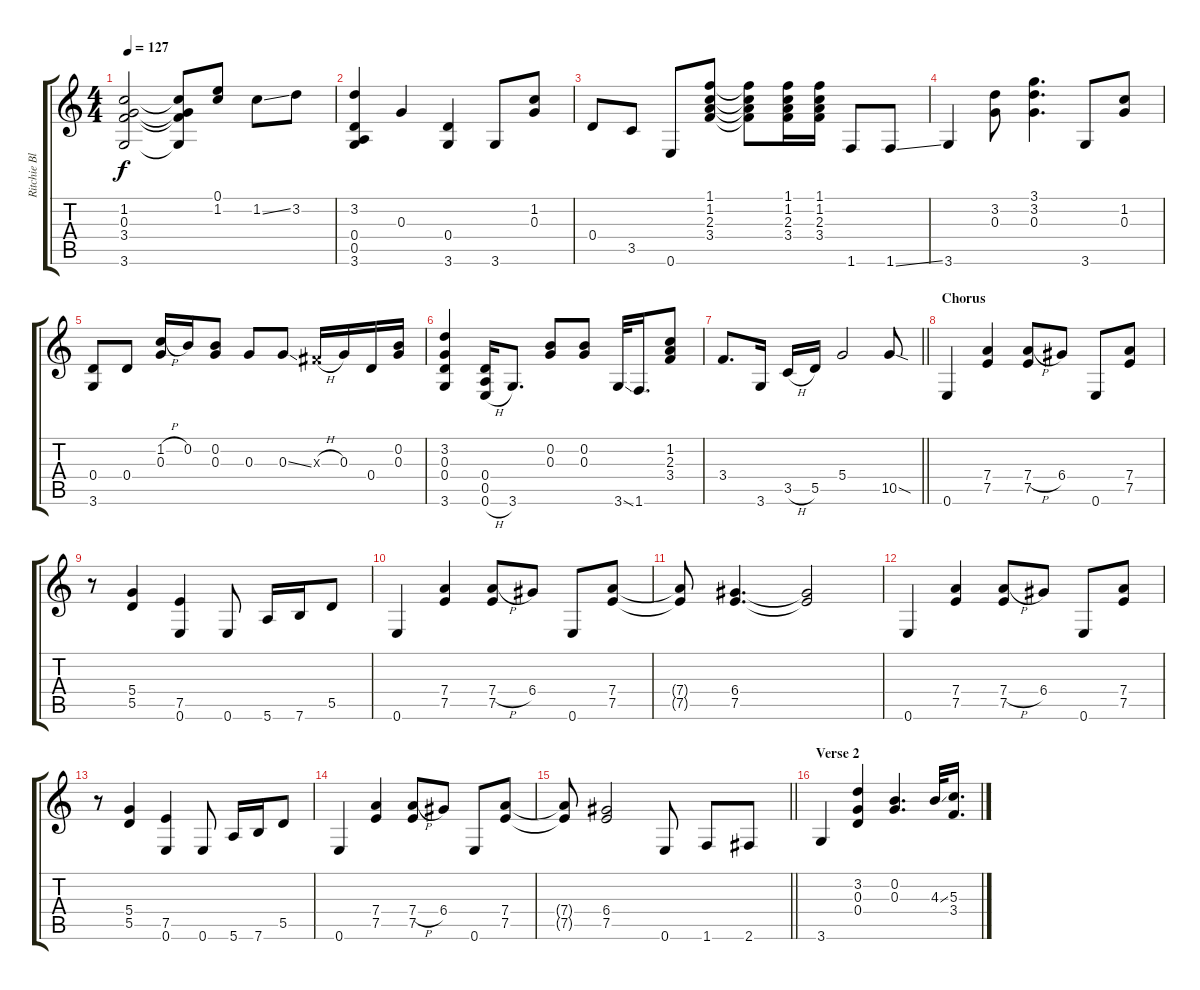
\track ("Ritchie Blackmore" "Ritchie Bl") {instrument overdrivenguitar}
\staff {score tabs}
\tuning (E4 B3 G3 D3 A2 E2) {hide}
\ts (4 4)
\tempo 127
\clef g2
\ks c
(1.2{t} 0.3{t} 3.4{t} 3.6{t}).2{dy f} (1.2{t} 0.3{t} 3.4{t} 3.6{t}).8 (0.1 1.2).8 1.2{ss}.8 3.2.8 |
(3.2 0.4 0.5 3.6).4 0.3.4 (0.4 3.6).4 3.6.8 (1.2 0.3).8 |
0.4.8 3.5.8 0.6.8 (1.1 1.2 2.3 3.4).8 (1.1{t} 1.2{t} 2.3{t} 3.4{t}).8 (1.1 1.2 2.3 3.4).16 (1.1 1.2 2.3 3.4).16 1.6.8 1.6{ss}.8 |
3.6.4 (3.2 0.3).8 (3.1 3.2 0.3).4{d} 3.6.8 (1.2 0.3).8 |
(0.4 3.6).8 0.4.8 (1.2{h} 0.3).16 0.2.16 (0.2 0.3).8 0.3.8 0.3{ss}.8 -1.3{h x}.16 0.3.16 0.4.16 (0.2 0.3).16 |
(3.2 0.3 0.4 3.6).4 (0.4 0.5 0.6{h}).16 3.6.8{d} (0.2 0.3).8 (0.2 0.3).8 3.6{ss}.32 1.6.16{d} (1.2 2.3 3.4).8 |
\barLineRight lightlight
3.4.8{d} 3.6.16 3.5{h}.16 5.5.16 5.4.2 10.5{sod}.8 |
\section ("" "Chorus")
0.6.4{volume 13 instrument overdrivenguitar} (7.4 7.5).4 (7.4{h} 7.5).8 6.4.8 0.6.8 (7.4 7.5).8 |
r.8 (5.4 5.5).4 (7.5 0.6).4 0.6.8 5.6.16 7.6.16 5.5.8 |
0.6.4 (7.4 7.5).4 (7.4{h} 7.5).8 6.4.8 0.6.8 (7.4 7.5).8 |
(7.4{t} 7.5{t}).8 (6.4 7.5).4{d} (6.4{t} 7.5{t}).2 |
0.6.4 (7.4 7.5).4 (7.4{h} 7.5).8 6.4.8 0.6.8 (7.4 7.5).8 |
r.8 (5.4 5.5).4 (7.5 0.6).4 0.6.8 5.6.16 7.6.16 5.5.8 |
0.6.4 (7.4 7.5).4 (7.4{h} 7.5).8 6.4.8 0.6.8 (7.4 7.5).8 |
\barLineRight lightlight
(7.4{t} 7.5{t}).8 (6.4 7.5).2 0.6.8 1.6.8 2.6.8 |
\section ("" "Verse 2")
3.6.4{instrument electricguitarclean} (3.2 0.3 0.4).4 (0.2 0.3).4{d} 4.3{ss}.32 (5.3 3.4).16{d}
